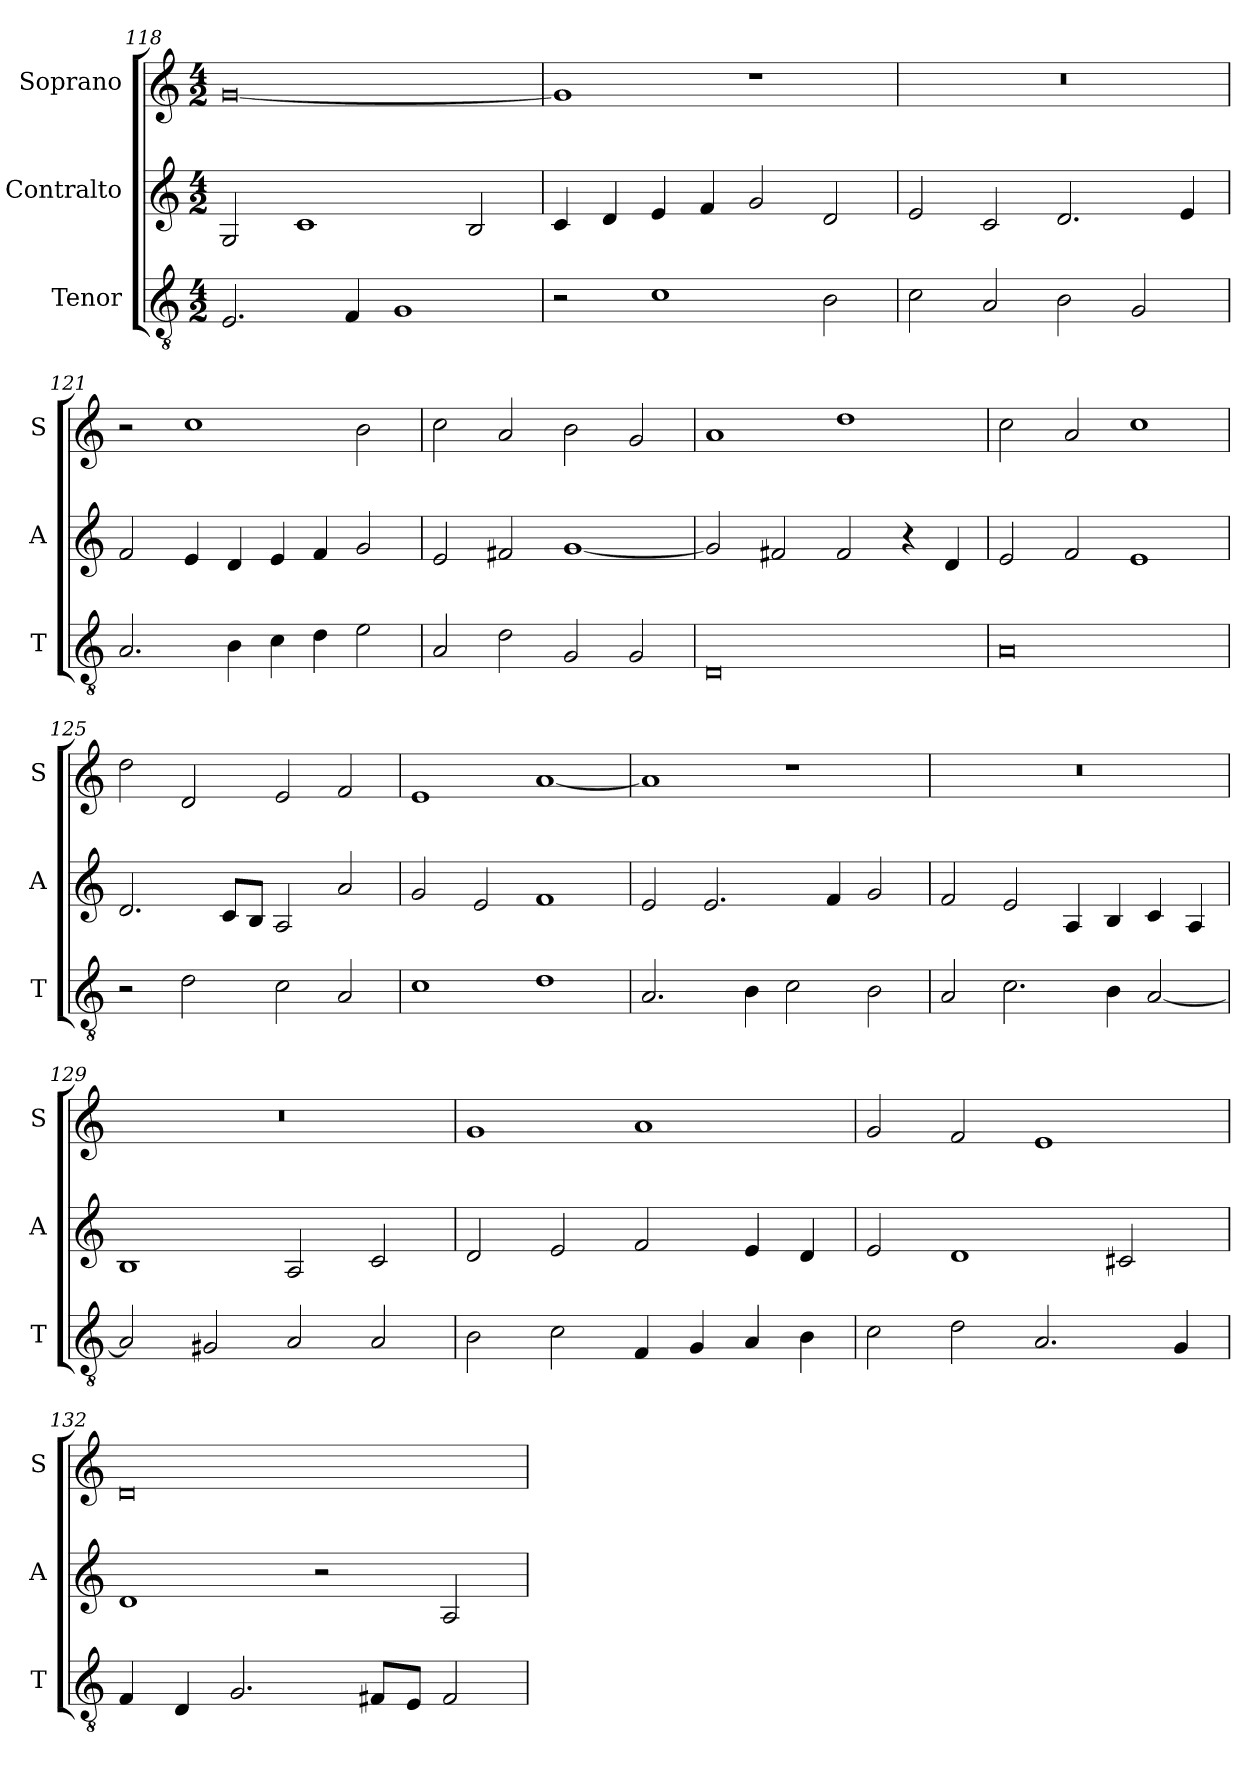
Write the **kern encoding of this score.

**kern	**kern	**kern
*part3	*part2	*part1
*staff3	*staff2	*staff1
*I"Tenor	*I"Contralto	*I"Soprano
*I'T	*I'A	*I'S
*clefGv2	*clefG2	*clefG2
*k[]	*k[]	*k[]
*M4/2	*M4/2	*M4/2
=118	=118	=118
2.E	2G	[0g
.	1c	.
4F	.	.
1G	.	.
.	2B	.
=119	=119	=119
2r	4c	1g]
.	4d	.
1c	4e	.
.	4f	.
.	2g	1r
2B	2d	.
=120	=120	=120
2c	2e	0r
2A	2c	.
2B	2.d	.
2G	.	.
.	4e	.
=121	=121	=121
2.A	2f	2r
.	4e	1cc
4B	4d	.
4c	4e	.
4d	4f	.
2e	2g	2b
=122	=122	=122
2A	2e	2cc
2d	2f#X	2a
2G	[1g	2b
2G	.	2g
=123	=123	=123
0D	2g]	1a
.	2f#X	.
.	2f#	1dd
.	4r	.
.	4d	.
=124	=124	=124
0A	2e	2cc
.	2f	2a
.	1e	1cc
=125	=125	=125
2r	2.d	2dd
2d	.	2d
.	8c/L	.
.	8B/J	.
2c	2A	2e
2A	2a	2f
=126	=126	=126
1c	2g	1e
.	2e	.
1d	1f	[1a
=127	=127	=127
2.A	2e	1a]
.	2.e	.
4B	.	.
2c	.	1r
.	4f	.
2B	2g	.
=128	=128	=128
2A	2f	0r
2.c	2e	.
.	4A	.
4B	4B	.
[2A	4c	.
.	4A	.
=129	=129	=129
2A]	1B	0r
2G#X	.	.
2A	2A	.
2A	2c	.
=130	=130	=130
2B	2d	1g
2c	2e	.
4F	2f	1a
4G	.	.
4A	4e	.
4B	4d	.
=131	=131	=131
2c	2e	2g
2d	1d	2f
2.A	.	1e
.	2c#X	.
4G	.	.
=132	=132	=132
4F	1d	0d
4D	.	.
2.G	.	.
.	2r	.
8F#X/L	.	.
8E/J	.	.
2F#	2A	.
=	=	=
*-	*-	*-
